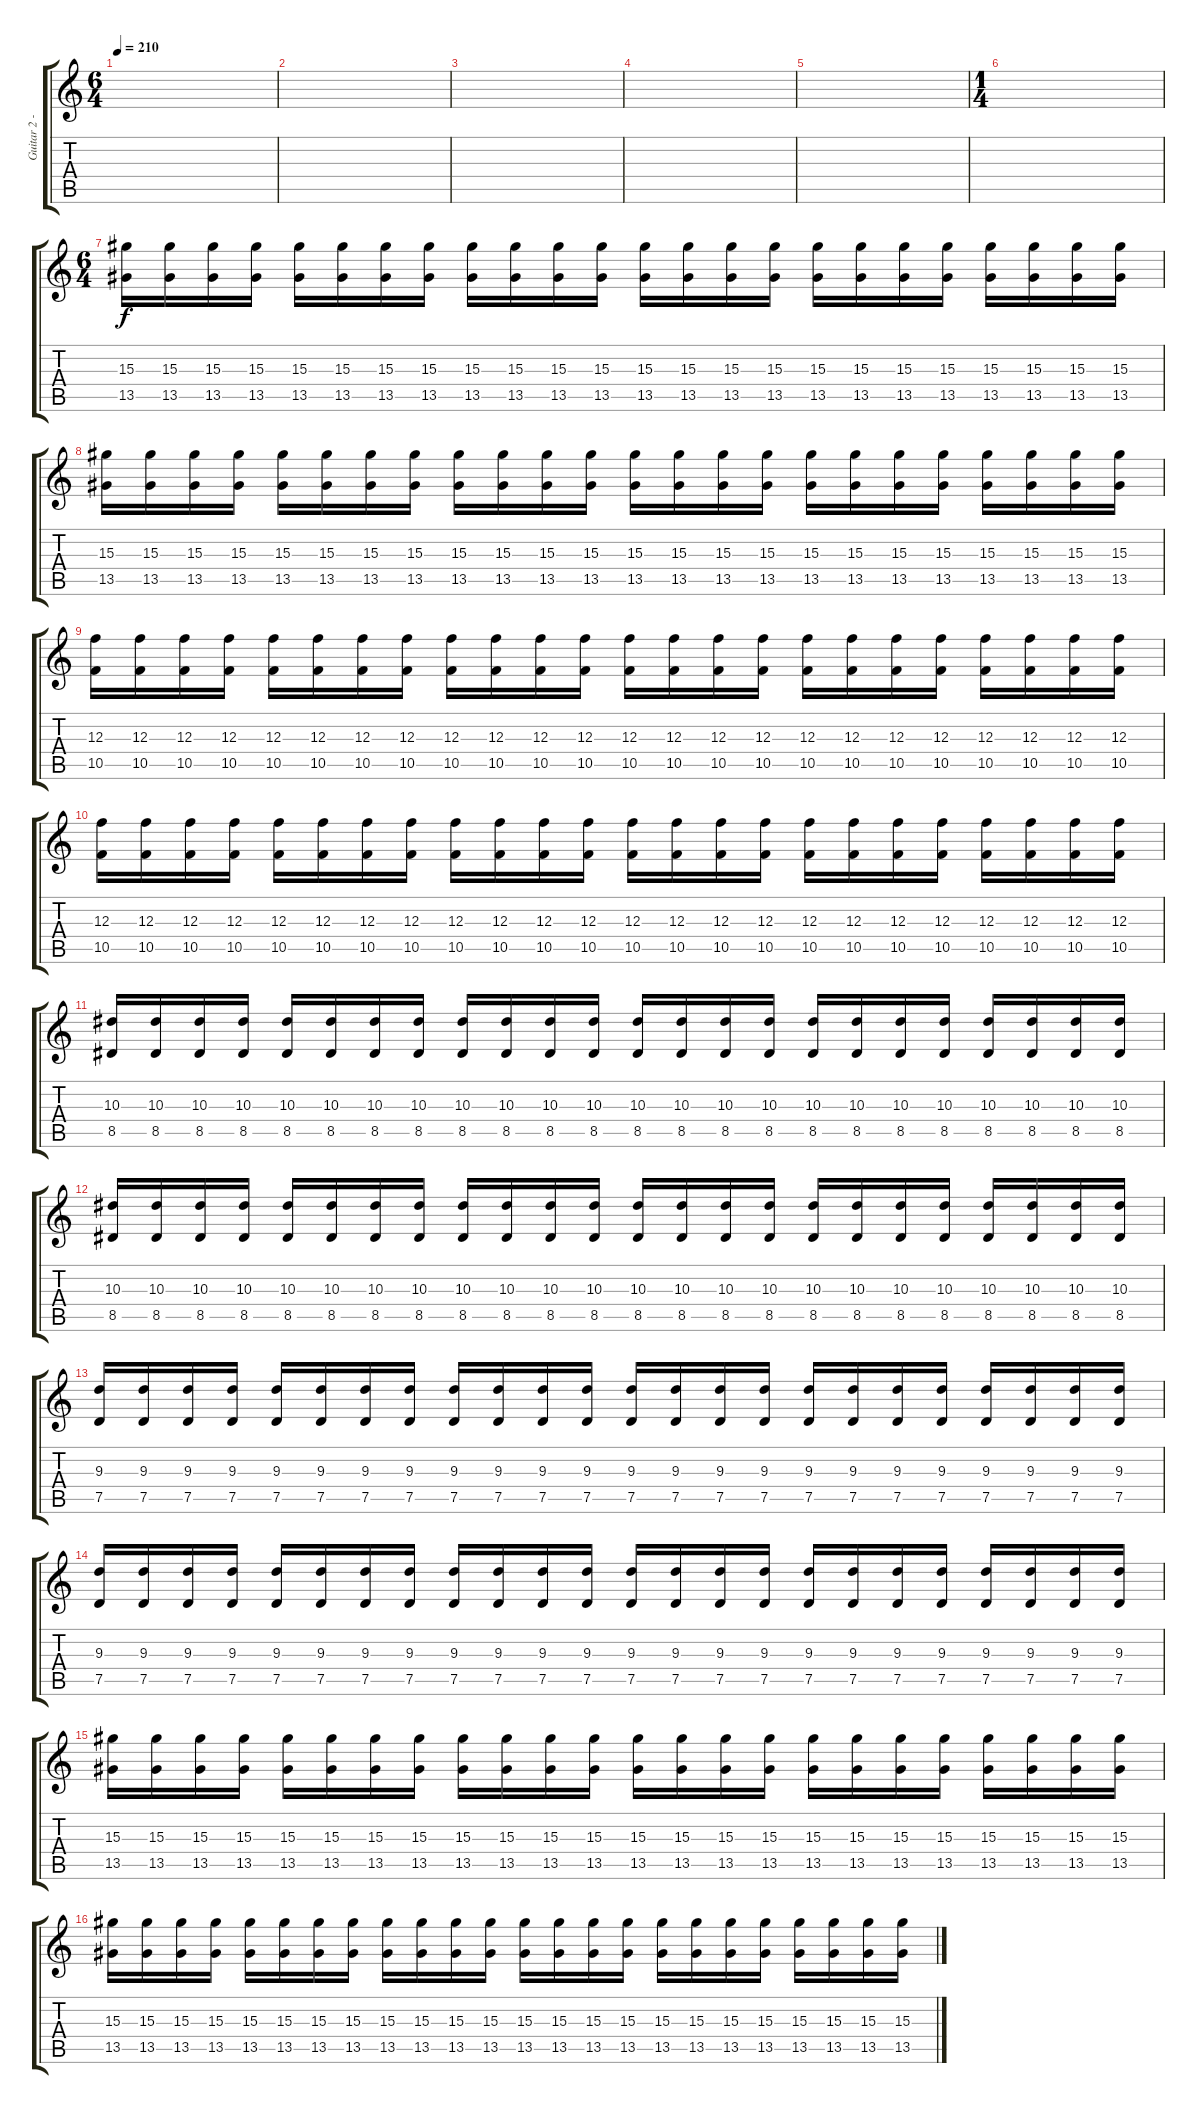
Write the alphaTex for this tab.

\track ("Guitar 2 - Joel Stroetzel" "Guitar 2 -") {instrument distortionguitar}
\staff {score tabs}
\tuning (D4 A3 F3 C3 G2 C2) {hide}
\ts (6 4)
\tempo 210
\clef g2
\ks c
|
|
|
|
|
\ts (1 4)
|
\ts (6 4)
(15.3 13.5).16 (15.3 13.5).16 (15.3 13.5).16 (15.3 13.5).16 (15.3 13.5).16 (15.3 13.5).16 (15.3 13.5).16 (15.3 13.5).16 (15.3 13.5).16 (15.3 13.5).16 (15.3 13.5).16 (15.3 13.5).16 (15.3 13.5).16 (15.3 13.5).16 (15.3 13.5).16 (15.3 13.5).16 (15.3 13.5).16 (15.3 13.5).16 (15.3 13.5).16 (15.3 13.5).16 (15.3 13.5).16 (15.3 13.5).16 (15.3 13.5).16 (15.3 13.5).16 |
(15.3 13.5).16 (15.3 13.5).16 (15.3 13.5).16 (15.3 13.5).16 (15.3 13.5).16 (15.3 13.5).16 (15.3 13.5).16 (15.3 13.5).16 (15.3 13.5).16 (15.3 13.5).16 (15.3 13.5).16 (15.3 13.5).16 (15.3 13.5).16 (15.3 13.5).16 (15.3 13.5).16 (15.3 13.5).16 (15.3 13.5).16 (15.3 13.5).16 (15.3 13.5).16 (15.3 13.5).16 (15.3 13.5).16 (15.3 13.5).16 (15.3 13.5).16 (15.3 13.5).16 |
(12.3 10.5).16 (12.3 10.5).16 (12.3 10.5).16 (12.3 10.5).16 (12.3 10.5).16 (12.3 10.5).16 (12.3 10.5).16 (12.3 10.5).16 (12.3 10.5).16 (12.3 10.5).16 (12.3 10.5).16 (12.3 10.5).16 (12.3 10.5).16 (12.3 10.5).16 (12.3 10.5).16 (12.3 10.5).16 (12.3 10.5).16 (12.3 10.5).16 (12.3 10.5).16 (12.3 10.5).16 (12.3 10.5).16 (12.3 10.5).16 (12.3 10.5).16 (12.3 10.5).16 |
(12.3 10.5).16 (12.3 10.5).16 (12.3 10.5).16 (12.3 10.5).16 (12.3 10.5).16 (12.3 10.5).16 (12.3 10.5).16 (12.3 10.5).16 (12.3 10.5).16 (12.3 10.5).16 (12.3 10.5).16 (12.3 10.5).16 (12.3 10.5).16 (12.3 10.5).16 (12.3 10.5).16 (12.3 10.5).16 (12.3 10.5).16 (12.3 10.5).16 (12.3 10.5).16 (12.3 10.5).16 (12.3 10.5).16 (12.3 10.5).16 (12.3 10.5).16 (12.3 10.5).16 |
(10.3 8.5).16 (10.3 8.5).16 (10.3 8.5).16 (10.3 8.5).16 (10.3 8.5).16 (10.3 8.5).16 (10.3 8.5).16 (10.3 8.5).16 (10.3 8.5).16 (10.3 8.5).16 (10.3 8.5).16 (10.3 8.5).16 (10.3 8.5).16 (10.3 8.5).16 (10.3 8.5).16 (10.3 8.5).16 (10.3 8.5).16 (10.3 8.5).16 (10.3 8.5).16 (10.3 8.5).16 (10.3 8.5).16 (10.3 8.5).16 (10.3 8.5).16 (10.3 8.5).16 |
(10.3 8.5).16 (10.3 8.5).16 (10.3 8.5).16 (10.3 8.5).16 (10.3 8.5).16 (10.3 8.5).16 (10.3 8.5).16 (10.3 8.5).16 (10.3 8.5).16 (10.3 8.5).16 (10.3 8.5).16 (10.3 8.5).16 (10.3 8.5).16 (10.3 8.5).16 (10.3 8.5).16 (10.3 8.5).16 (10.3 8.5).16 (10.3 8.5).16 (10.3 8.5).16 (10.3 8.5).16 (10.3 8.5).16 (10.3 8.5).16 (10.3 8.5).16 (10.3 8.5).16 |
(9.3 7.5).16 (9.3 7.5).16 (9.3 7.5).16 (9.3 7.5).16 (9.3 7.5).16 (9.3 7.5).16 (9.3 7.5).16 (9.3 7.5).16 (9.3 7.5).16 (9.3 7.5).16 (9.3 7.5).16 (9.3 7.5).16 (9.3 7.5).16 (9.3 7.5).16 (9.3 7.5).16 (9.3 7.5).16 (9.3 7.5).16 (9.3 7.5).16 (9.3 7.5).16 (9.3 7.5).16 (9.3 7.5).16 (9.3 7.5).16 (9.3 7.5).16 (9.3 7.5).16 |
(9.3 7.5).16 (9.3 7.5).16 (9.3 7.5).16 (9.3 7.5).16 (9.3 7.5).16 (9.3 7.5).16 (9.3 7.5).16 (9.3 7.5).16 (9.3 7.5).16 (9.3 7.5).16 (9.3 7.5).16 (9.3 7.5).16 (9.3 7.5).16 (9.3 7.5).16 (9.3 7.5).16 (9.3 7.5).16 (9.3 7.5).16 (9.3 7.5).16 (9.3 7.5).16 (9.3 7.5).16 (9.3 7.5).16 (9.3 7.5).16 (9.3 7.5).16 (9.3 7.5).16 |
(15.3 13.5).16 (15.3 13.5).16 (15.3 13.5).16 (15.3 13.5).16 (15.3 13.5).16 (15.3 13.5).16 (15.3 13.5).16 (15.3 13.5).16 (15.3 13.5).16 (15.3 13.5).16 (15.3 13.5).16 (15.3 13.5).16 (15.3 13.5).16 (15.3 13.5).16 (15.3 13.5).16 (15.3 13.5).16 (15.3 13.5).16 (15.3 13.5).16 (15.3 13.5).16 (15.3 13.5).16 (15.3 13.5).16 (15.3 13.5).16 (15.3 13.5).16 (15.3 13.5).16 |
(15.3 13.5).16 (15.3 13.5).16 (15.3 13.5).16 (15.3 13.5).16 (15.3 13.5).16 (15.3 13.5).16 (15.3 13.5).16 (15.3 13.5).16 (15.3 13.5).16 (15.3 13.5).16 (15.3 13.5).16 (15.3 13.5).16 (15.3 13.5).16 (15.3 13.5).16 (15.3 13.5).16 (15.3 13.5).16 (15.3 13.5).16 (15.3 13.5).16 (15.3 13.5).16 (15.3 13.5).16 (15.3 13.5).16 (15.3 13.5).16 (15.3 13.5).16 (15.3 13.5).16
